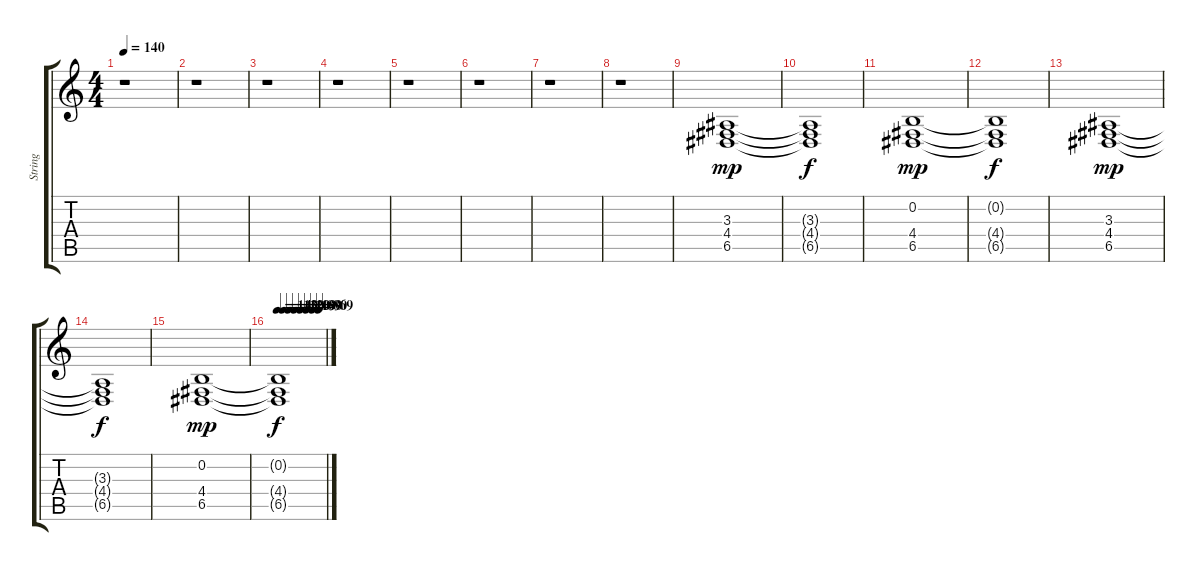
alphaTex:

\track ("String" "String") {instrument stringensemble1}
\staff {score tabs}
\tuning (E4 B3 G3 D3 A2 E2) {hide}
\ts (4 4)
\tempo 140
\clef g2
\ks c
r.1{dy f} |
r.1 |
r.1 |
r.1 |
r.1 |
r.1 |
r.1 |
r.1 |
(3.3 4.4 6.5).1{dy mp} |
(3.3{t} 4.4{t} 6.5{t}).1{dy f} |
(0.2 4.4 6.5).1{dy mp} |
(0.2{t} 4.4{t} 6.5{t}).1{dy f} |
(3.3 4.4 6.5).1{dy mp} |
(3.3{t} 4.4{t} 6.5{t}).1{dy f} |
(0.2 4.4 6.5).1{dy mp} |
\tempo 140
\tempo (130 0.125)
\tempo (120 0.25)
\tempo (109 0.375)
\tempo (100 0.5)
\tempo (89 0.625)
\tempo (80 0.75)
\tempo (69 0.875)
(0.2{t} 4.4{t} 6.5{t}).1{dy f}
